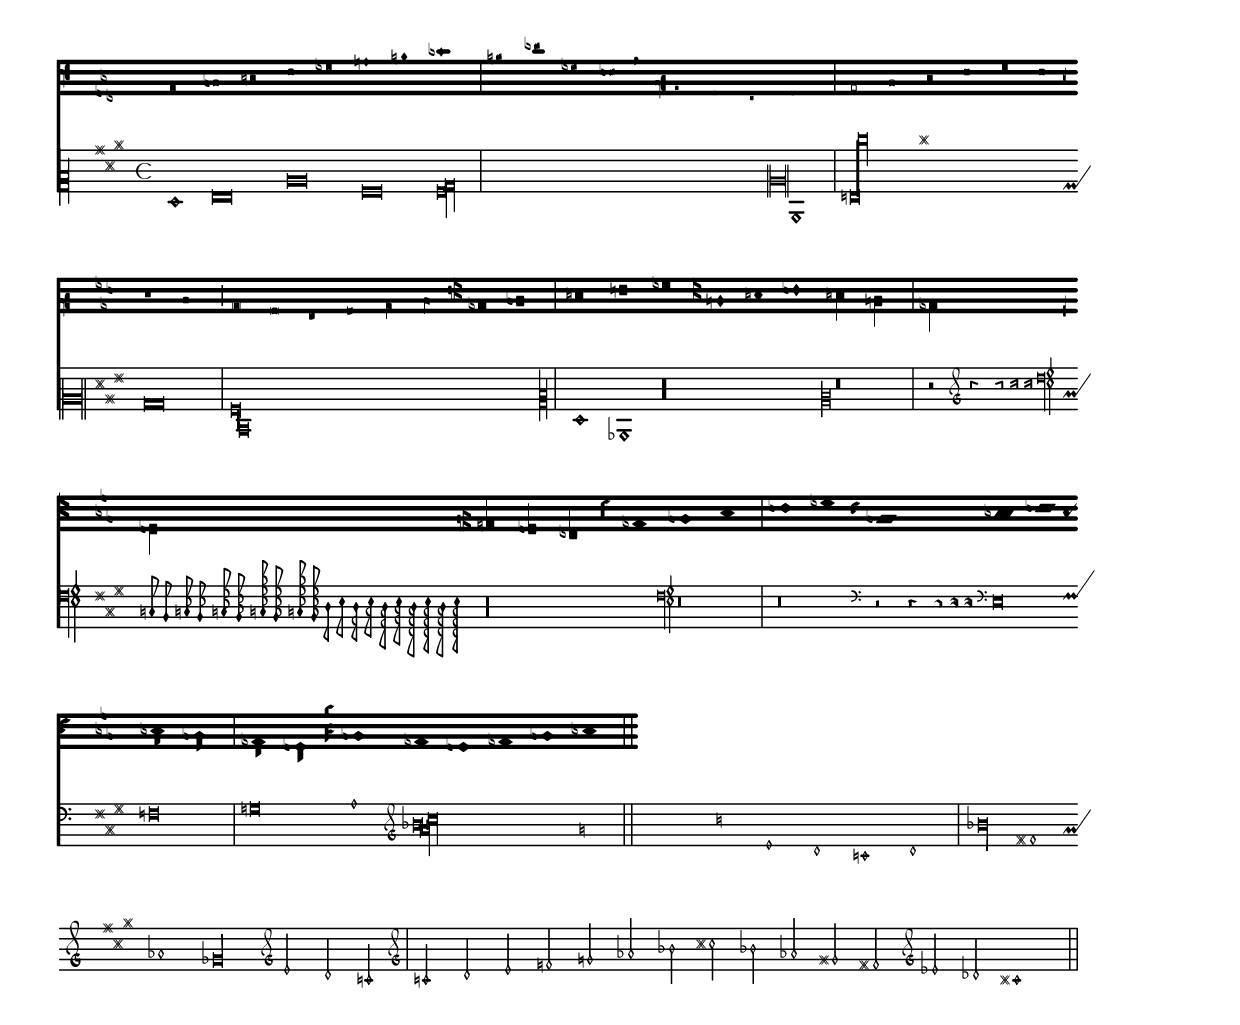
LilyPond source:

% DO NOT EDIT this file manually; it is automatically
% generated from Documentation/snippets/new
% Make any changes in Documentation/snippets/new/
% and then run scripts/auxiliar/makelsr.py
%
% This file is in the public domain.
%% Note: this file works from version 2.15.9
%% This file is in the public domain.
\version "2.15.9"

\header {
%% Translation of GIT committish: b482c3e5b56c3841a88d957e0ca12964bd3e64fa
  texidoces = "
Aquí se muestran muchos de (¿o quizá todos?) los símbolos que
están contemplados por la capacidad de LilyPond para la música
antigua.
"

  doctitlees = "Tipografía de música antigua"


%% Translation of GIT committish: 9a65042d49324f2e3dff18c4b0858def81232eea
  texidocfr ="
Voici comment graver la plupart, sinon tous les symboles que
LilyPond prend en charge en matière de musique ancienne.

"
  doctitlefr = "Gravure de musique ancienne"

  lsrtags = "ancient-notation"

  texidoc = "
Shown here are many (all?) of the symbols that are included in
LilyPond's support for ancient notation.
"
  doctitle = "Ancient fonts"
} % begin verbatim


upperStaff = \new VaticanaStaff = "upperStaff" <<
  \context VaticanaVoice <<
    \transpose c c {

      \override NoteHead #'style = #'vaticana.punctum
      \key es \major
      \clef "vaticana-fa2"
      c1 des e f ges

      \override NoteHead #'style = #'vaticana.inclinatum
      a! b ces'
      \bar "|"
      % \break % 1 (8*1)

      \override NoteHead #'style = #'vaticana.quilisma
      b! des'! ges! fes!
      \breathe
      \clef "vaticana-fa1"
      \override NoteHead #'style = #'vaticana.plica
      es d
      \override NoteHead #'style = #'vaticana.reverse.plica
      c d
      \bar "|"
      % \break %2 (8*1)

      \override NoteHead #'style = #'vaticana.punctum.cavum
      es f
      \override NoteHead #'style = #'vaticana.lpes
      g as
      \override NoteHead #'style = #'vaticana.upes
      bes as
      \override NoteHead #'style = #'vaticana.vupes
      g f
      \override NoteHead #'style = #'vaticana.linea.punctum
      \once \override Staff.BarLine #'bar-extent = #'(-1 . 1) \bar "|"
      % \break % 3 (8*1)

      es d
      \override NoteHead #'style = #'vaticana.epiphonus
      c d
      \override NoteHead #'style = #'vaticana.cephalicus
      es f

      \override Staff.KeySignature #'glyph-name-alist = #alteration-medicaea-glyph-name-alist
      \override Staff.Accidental #'glyph-name-alist = #alteration-medicaea-glyph-name-alist
      \override Staff.Custos #'style = #'medicaea
      \override NoteHead #'style = #'medicaea.punctum
      \clef "medicaea-fa2"
      ces des
      \bar "|"
      % \break % 4 (8*1)

      e! f! ges
      \clef "medicaea-do2"
      \override NoteHead #'style = #'medicaea.inclinatum
      a! b! ces'
      \override NoteHead #'style = #'medicaea.virga
      b! a!
      \bar "|"
      % \break % 5 (8*1)

      ges fes
      \clef "medicaea-fa1"
      \override NoteHead #'style = #'medicaea.rvirga
      e des ces

      \override Staff.KeySignature #'glyph-name-alist = #alteration-hufnagel-glyph-name-alist
      \override Staff.Accidental #'glyph-name-alist = #alteration-hufnagel-glyph-name-alist
      \override Staff.Custos #'style = #'hufnagel
      \override NoteHead #'style = #'hufnagel.punctum
      \clef "hufnagel-fa2"
      ces des es
      \bar "|"
      % \break % 6 (8*1)

      fes ges
      \clef "hufnagel-do2"
      \override NoteHead #'style = #'hufnagel.lpes
      as! bes! ces'
      \override NoteHead #'style = #'hufnagel.virga
      bes! as!
      \bar "|"
      % \break % 7 (8*1)

      ges! fes!
      \clef "hufnagel-do-fa"
      \override NoteHead #'style = #'hufnagel.punctum
      es! des ces des! es! fes!
      \bar "||"
      % \break % 8 (8*1)

      s32*1
      % \break % 12 (32*1)
    }
  >>
>>

lowerStaff = \new MensuralStaff = "lowerStaff" <<
  \context MensuralVoice <<
    \transpose c c {

      \key a \major
      cis'1 d'\breve gis'\breve e'\breve \[ e'\longa fis'\longa \]
      \set Staff.forceClef = ##t
      \clef "neomensural-c2"
      cis1
      \bar "|"
      % \break % 2 (16*1)

      \[ g\breve dis''\longa \]
      b\breve \[ a\longa d\longa \]
      \clef "petrucci-c2"
      % \break % 4 (16*1)

      fis1 ces1
      \clef "petrucci-c2"
      r\longa
      \set Staff.forceClef = ##t
      \clef "mensural-c2"
      r\breve
      \bar "|"
      % \break % 5 (8*1)

      r2
      \clef "mensural-g"
      r4 r8 r16 r16
      \override NoteHead #'style = #'mensural
      \override Rest #'style = #'mensural
      \clef "petrucci-f"
      c8 b, c16 b, c32 b, c64 b, c64 b,
      d8 e d16 e d32 e d64 e d64 e
      r\longa
      \set Staff.forceClef = ##t
      \clef "petrucci-f"
      r\breve
      \bar "|"
      % \break % 6 (8*1)

      r\breve
      \clef "mensural-f"
      r2 r4 r8 r16 r16

      \set Staff.forceClef = ##t
      \clef "mensural-f"
      e\breve f g a1
      \clef "mensural-g"
      % \break % 7 (8*1)

      \[ bes'!\longa a'!\longa c''!\longa \]
      e'1 d' c' d' \bar "|"
      \bar "|"
      % \break % 9 (16*1)

      bes'!\longa fis'!1 as'!1 ges'!\longa % lig
      \set Staff.forceClef = ##t
      \clef "mensural-g"
      e'2 d' c' \bar "|"
      % \break % 11 (16*1)

      \set Staff.forceClef = ##t
      \clef "petrucci-g"
      c'2 d' e' f'
      \clef "petrucci-g"
      g' as'! bes'! cis''!
      bes'! as'! gis'! fis'!
      \set Staff.forceClef = ##t
      \clef "mensural-g"
      es'! des'! cis'!1 \bar "||"
      % \break % 12 (8*1)
    }
  >>
>>

\paper {
  line-thickness = #(/ staff-space 5.0)
}

\score {
  <<
    \upperStaff
    \lowerStaff
  >>
  \layout {
    indent = 0.0
    line-width = 17.25\cm
    \context {
      \Score
      timing = ##f
    }
    \context {
      \MensuralVoice
      \override NoteHead #'style = #'neomensural
      \override Rest #'style = #'neomensural
      \override Flag #'style = #'mensural
      \override Stem #'thickness = #1.0
    }
    \context {
      \MensuralStaff
      \revert  BarLine #'transparent
      \override KeySignature #'glyph-name-alist = #alteration-mensural-glyph-name-alist
      clefGlyph = #"clefs.petrucci.c2"
    }
    \context {
      \VaticanaStaff
      \revert  BarLine #'transparent
      \override StaffSymbol #'thickness = #2.0
      \override KeySignature #'glyph-name-alist = #alteration-vaticana-glyph-name-alist
      \override Custos #'neutral-position = #4
    }
  }
}

